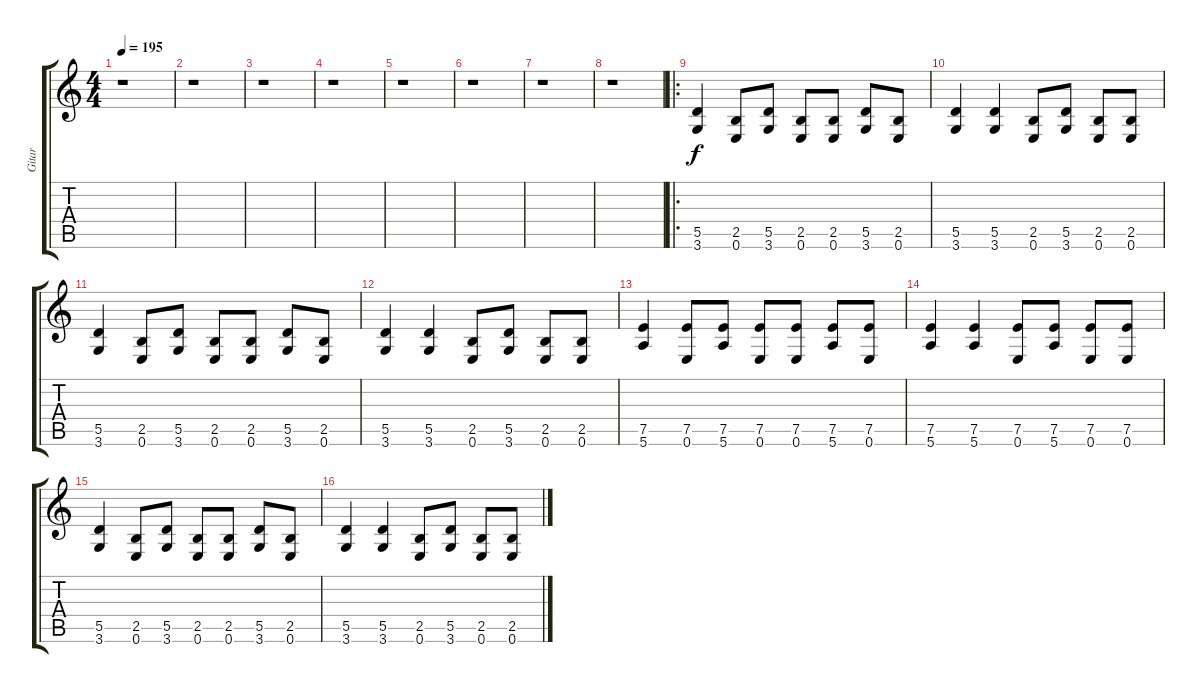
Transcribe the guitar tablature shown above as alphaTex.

\track ("Gitar " "Gitar ") {instrument overdrivenguitar}
\staff {score tabs}
\tuning (E4 B3 G3 D3 A2 E2) {hide}
\ts (4 4)
\tempo 195
\clef g2
\ks c
r.1{dy f} |
r.1 |
r.1 |
r.1 |
r.1 |
r.1 |
r.1 |
r.1 |
\ro
(5.5 3.6).4 (2.5 0.6).8 (5.5 3.6).8 (2.5 0.6).8 (2.5 0.6).8 (5.5 3.6).8 (2.5 0.6).8 |
(5.5 3.6).4 (5.5 3.6).4 (2.5 0.6).8 (5.5 3.6).8 (2.5 0.6).8 (2.5 0.6).8 |
(5.5 3.6).4 (2.5 0.6).8 (5.5 3.6).8 (2.5 0.6).8 (2.5 0.6).8 (5.5 3.6).8 (2.5 0.6).8 |
(5.5 3.6).4 (5.5 3.6).4 (2.5 0.6).8 (5.5 3.6).8 (2.5 0.6).8 (2.5 0.6).8 |
(7.5 5.6).4 (7.5 0.6).8 (7.5 5.6).8 (7.5 0.6).8 (7.5 0.6).8 (7.5 5.6).8 (7.5 0.6).8 |
(7.5 5.6).4 (7.5 5.6).4 (7.5 0.6).8 (7.5 5.6).8 (7.5 0.6).8 (7.5 0.6).8 |
(5.5 3.6).4 (2.5 0.6).8 (5.5 3.6).8 (2.5 0.6).8 (2.5 0.6).8 (5.5 3.6).8 (2.5 0.6).8 |
(5.5 3.6).4 (5.5 3.6).4 (2.5 0.6).8 (5.5 3.6).8 (2.5 0.6).8 (2.5 0.6).8
